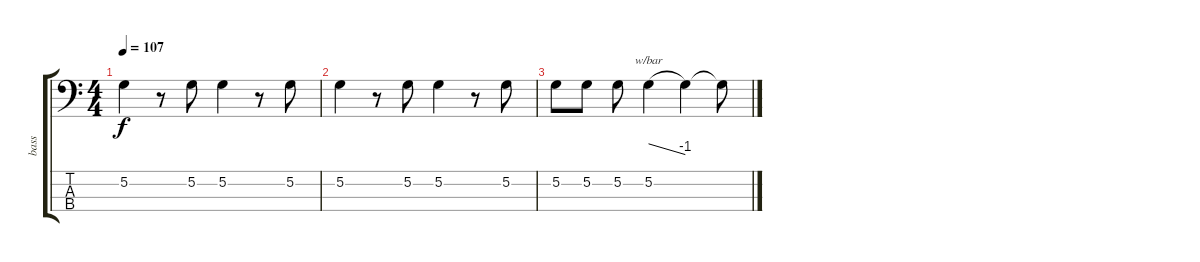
\track ("bass" "bass") {instrument electricbassfinger}
\staff {score tabs}
\tuning (G2 D2 A1 E1) {hide}
\ts (4 4)
\tempo 107
\clef f4
\ks c
5.2.4{dy f} r.8 5.2.8 5.2.4 r.8 5.2.8 |
5.2.4 r.8 5.2.8 5.2.4 r.8 5.2.8 |
5.2.8 5.2.8 5.2.8 5.2.4{tbe (dive default 0 0 60 -4)} 5.2{t}.4 5.2{t}.8
